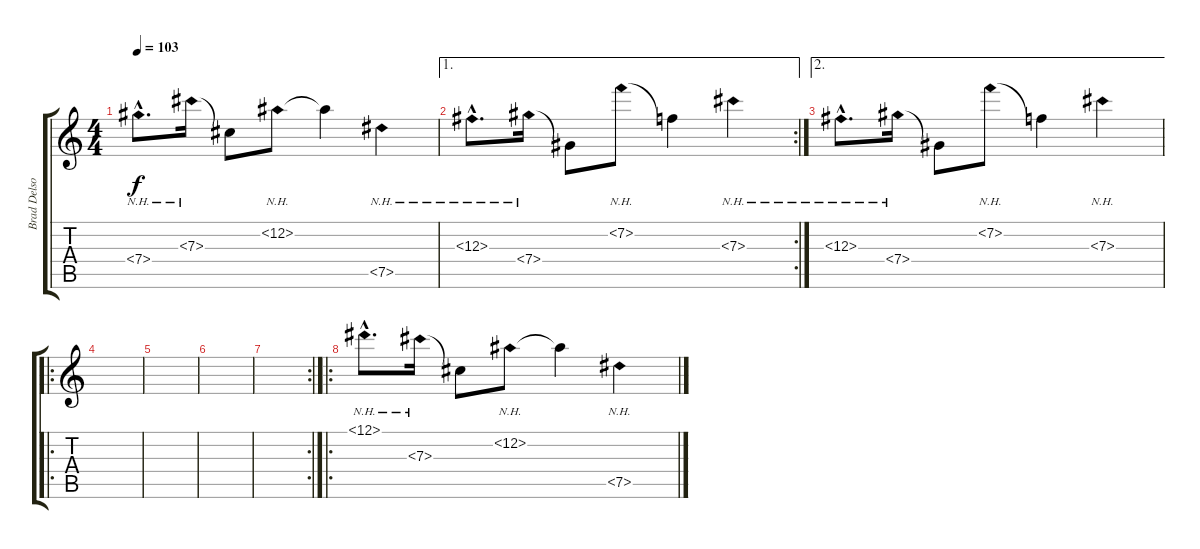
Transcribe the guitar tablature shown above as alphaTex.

\track ("Brad Delson" "Brad Delso") {instrument electricguitarclean}
\staff {score tabs}
\tuning (Eb4 Bb3 Gb3 Db3 Ab2 Db2) {hide}
\ts (4 4)
\tempo 103
\clef g2
\ks c
7.4{nh hac}.8{d dy f} 7.3{nh}.16 7.3{t}.8 12.2{nh}.8 12.2{t}.4 7.5{nh}.4 |
\ae 1
\rc 2
12.3{nh hac}.8{d} 7.4{nh}.16 7.4{t}.8 7.2{nh}.8 7.2{t}.4 7.3{nh}.4 |
\ae 2
12.3{nh hac}.8{d} 7.4{nh}.16 7.4{t}.8 7.2{nh}.8 7.2{t}.4 7.3{nh}.4 |
\ro
|
|
|
\rc 2
|
\ro
12.1{nh hac}.8{d} 7.3{nh}.16 7.3{t}.8 12.2{nh}.8 12.2{t}.4 7.5{nh}.4
